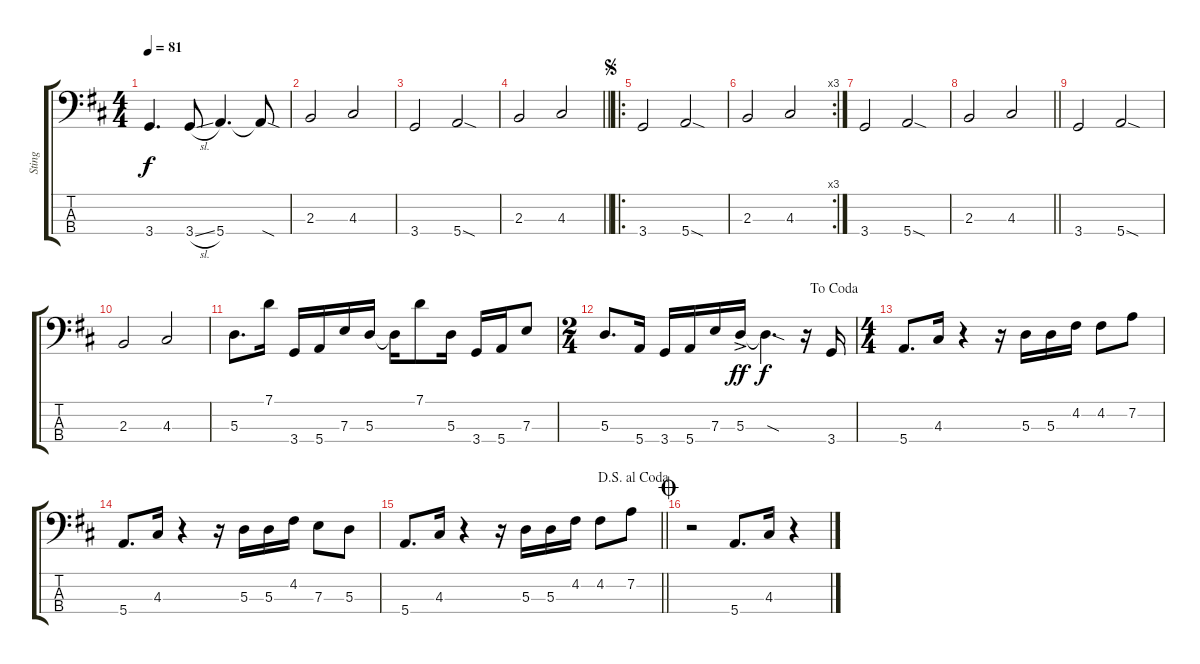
\track ("Sting" "Sting") {instrument fretlessbass}
\staff {score tabs}
\tuning (G2 D2 A1 E1) {hide}
\ts (4 4)
\tempo 81
\clef f4
\ks d
3.4.4{d dy f instrument fretlessbass} 3.4{sl}.8 5.4.4{d} 5.4{sod t}.8 |
2.3.2 4.3.2 |
3.4.2 5.4{sod}.2 |
\barLineRight lightlight
2.3.2 4.3.2 |
\ro
\jump segno
3.4.2 5.4{sod}.2 |
\rc 3
2.3.2 4.3.2 |
3.4.2 5.4{sod}.2 |
\barLineRight lightlight
2.3.2 4.3.2 |
3.4.2 5.4{sod}.2 |
2.3.2 4.3.2 |
5.3.8{d} 7.1.16 3.4.16 5.4.16 7.3.16 5.3.16 5.3{t}.16 7.1.8 5.3.16 3.4.16 5.4.16 7.3.8 |
\ts (2 4)
\jump dacoda
5.3.8{d} 5.4.16 3.4.16 5.4.16 7.3.16 5.3{ac}.16{dy ff} 5.3{sod t}.4{d dy f} r.16 3.4.16 |
\ts (4 4)
5.4.8{d} 4.3.16 r.4 r.16 5.3.16 5.3.16 4.2.16 4.2.8 7.2.8 |
5.4.8{d} 4.3.16 r.4 r.16 5.3.16 5.3.16 4.2.16 7.3.8 5.3.8 |
\jump dalsegnoalcoda
\barLineRight lightlight
5.4.8{d} 4.3.16 r.4 r.16 5.3.16 5.3.16 4.2.16 4.2.8 7.2.8 |
\jump coda
r.2 5.4.8{d} 4.3.16 r.4
